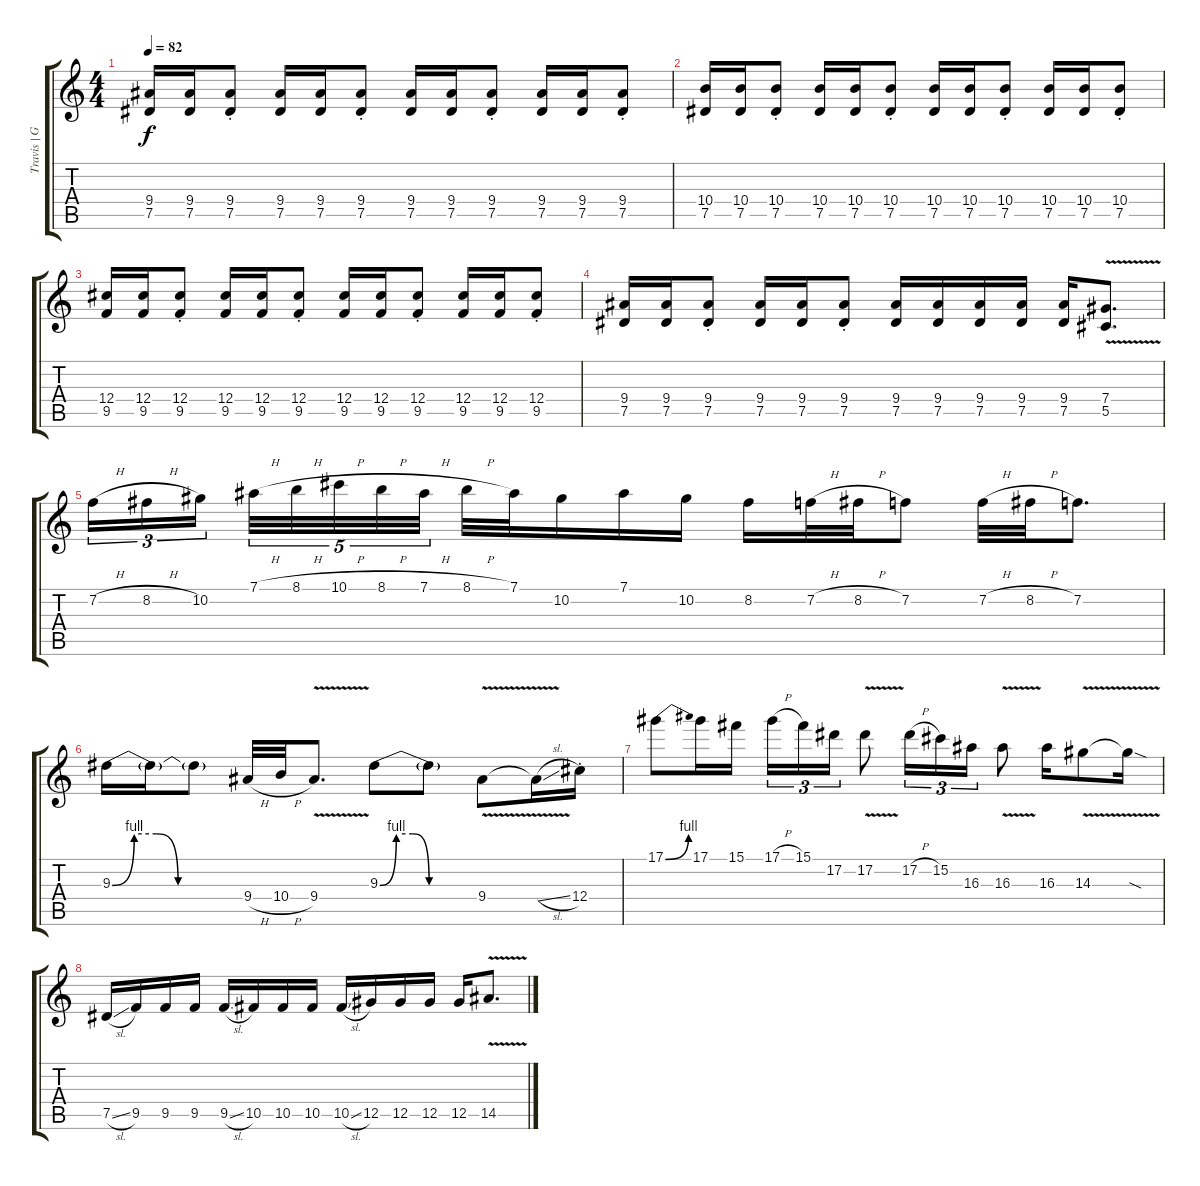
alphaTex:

\track ("Travis | Gtr. 2" "Travis | G") {instrument overdrivenguitar}
\staff {score tabs}
\tuning (Eb4 Bb3 Gb3 Db3 Ab2 Eb2) {hide}
\ts (4 4)
\tempo 82
\clef g2
\ks c
(9.4 7.5).16{dy f} (9.4 7.5).16 (9.4{st} 7.5{st}).8 (9.4 7.5).16 (9.4 7.5).16 (9.4{st} 7.5{st}).8 (9.4 7.5).16 (9.4 7.5).16 (9.4{st} 7.5{st}).8 (9.4 7.5).16 (9.4 7.5).16 (9.4{st} 7.5{st}).8 |
(10.4 7.5).16 (10.4 7.5).16 (10.4{st} 7.5{st}).8 (10.4 7.5).16 (10.4 7.5).16 (10.4{st} 7.5{st}).8 (10.4 7.5).16 (10.4 7.5).16 (10.4{st} 7.5{st}).8 (10.4 7.5).16 (10.4 7.5).16 (10.4{st} 7.5{st}).8 |
(12.4 9.5).16 (12.4 9.5).16 (12.4{st} 9.5{st}).8 (12.4 9.5).16 (12.4 9.5).16 (12.4{st} 9.5{st}).8 (12.4 9.5).16 (12.4 9.5).16 (12.4{st} 9.5{st}).8 (12.4 9.5).16 (12.4 9.5).16 (12.4{st} 9.5{st}).8 |
(9.4 7.5).16 (9.4 7.5).16 (9.4{st} 7.5{st}).8 (9.4 7.5).16 (9.4 7.5).16 (9.4{st} 7.5{st}).8 (9.4 7.5).16 (9.4 7.5).16 (9.4 7.5).16 (9.4 7.5).16 (9.4 7.5).16 (7.4{v} 5.5{v}).8{d} |
7.2{h}.16{tu (3 2)} 8.2{h}.16{tu (3 2)} 10.2.16{tu (3 2) beam splitsecondary} 7.1{h}.32{tu (5 4)} 8.1{h}.32{tu (5 4)} 10.1{h}.32{tu (5 4)} 8.1{h}.32{tu (5 4)} 7.1{h}.32{tu (5 4)} 8.1{h}.32 7.1.32 10.2.16 7.1.16 10.2.16 8.2.16 7.2{h}.32 8.2{h}.32 7.2.8 7.2{h}.32 8.2{h}.32 7.2.8{d} |
9.3{be (custom 0 0 10 4 20 4 30 0 60 0)}.16 9.3{t}.16 9.3{t}.8 9.4{h}.32 10.4{h}.32 9.4{v}.8{d} 9.3{be (custom 0 0 10 4 20 4 30 0 60 0)}.8 9.3{t}.8 9.4{v}.8 9.4{sl t}.16 12.4{st}.16 |
17.1{be (bend 0 0 60 4)}.8 17.1.16 15.1.16 17.1{h}.16{tu (3 2)} 15.1.16{tu (3 2)} 17.2.16{tu (3 2)} 17.2{v}.8 17.2{h}.16{tu (3 2)} 15.2.16{tu (3 2)} 16.3.16{tu (3 2)} 16.3{v}.8 16.3.16 14.3{v}.8 14.3{sod t}.16 |
7.5{sl}.16 9.5.16 9.5.16 9.5.16 9.5{sl}.16 10.5.16 10.5.16 10.5.16 10.5{sl}.16 12.5.16 12.5.16 12.5.16 12.5.16 14.5{v}.8{d}
